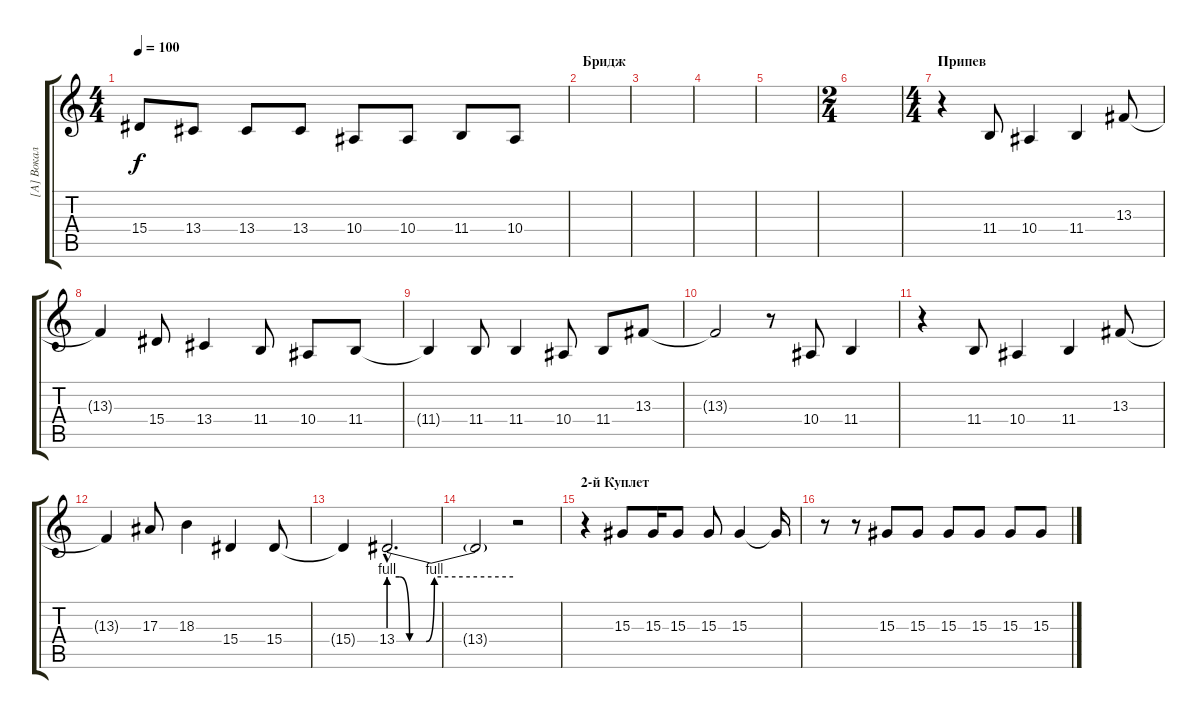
\track ("[A] Вокал [Denver]" "[A] Вокал ") {instrument choiraahs}
\staff {score tabs}
\tuning (D4 A3 F3 C3 G2 D2) {hide}
\ts (4 4)
\tempo 100
\clef g2
\ks c
15.4.8{dy f} 13.4.8 13.4.8 13.4.8 10.4.8 10.4.8 11.4.8 10.4.8 |
\section ("" "Бридж")
|
|
|
|
\ts (2 4)
|
\ts (4 4)
\section ("" "Припев")
r.4 11.4.8 10.4.4 11.4.4 13.3.8 |
13.3{t}.4 15.4.8 13.4.4 11.4.8 10.4.8 11.4.8 |
11.4{t}.4 11.4.8 11.4.4 10.4.8 11.4.8 13.3.8 |
13.3{t}.2 r.8 10.4.8 11.4.4 |
r.4 11.4.8 10.4.4 11.4.4 13.3.8 |
13.3{t}.4 17.3.8 18.3.4 15.4.4 15.4.8 |
15.4{t}.4 13.4{be (custom 0 4 5 4 10 0 18 0 22 4 60 4) hac}.2{d} |
13.4{t}.2 r.2 |
\section ("" "2-й Куплет")
r.4 15.3.8 15.3.16 15.3.8 15.3.8 15.3.4 15.3{t}.16 |
r.8 r.8 15.3.8 15.3.8 15.3.8 15.3.8 15.3.8 15.3.8
